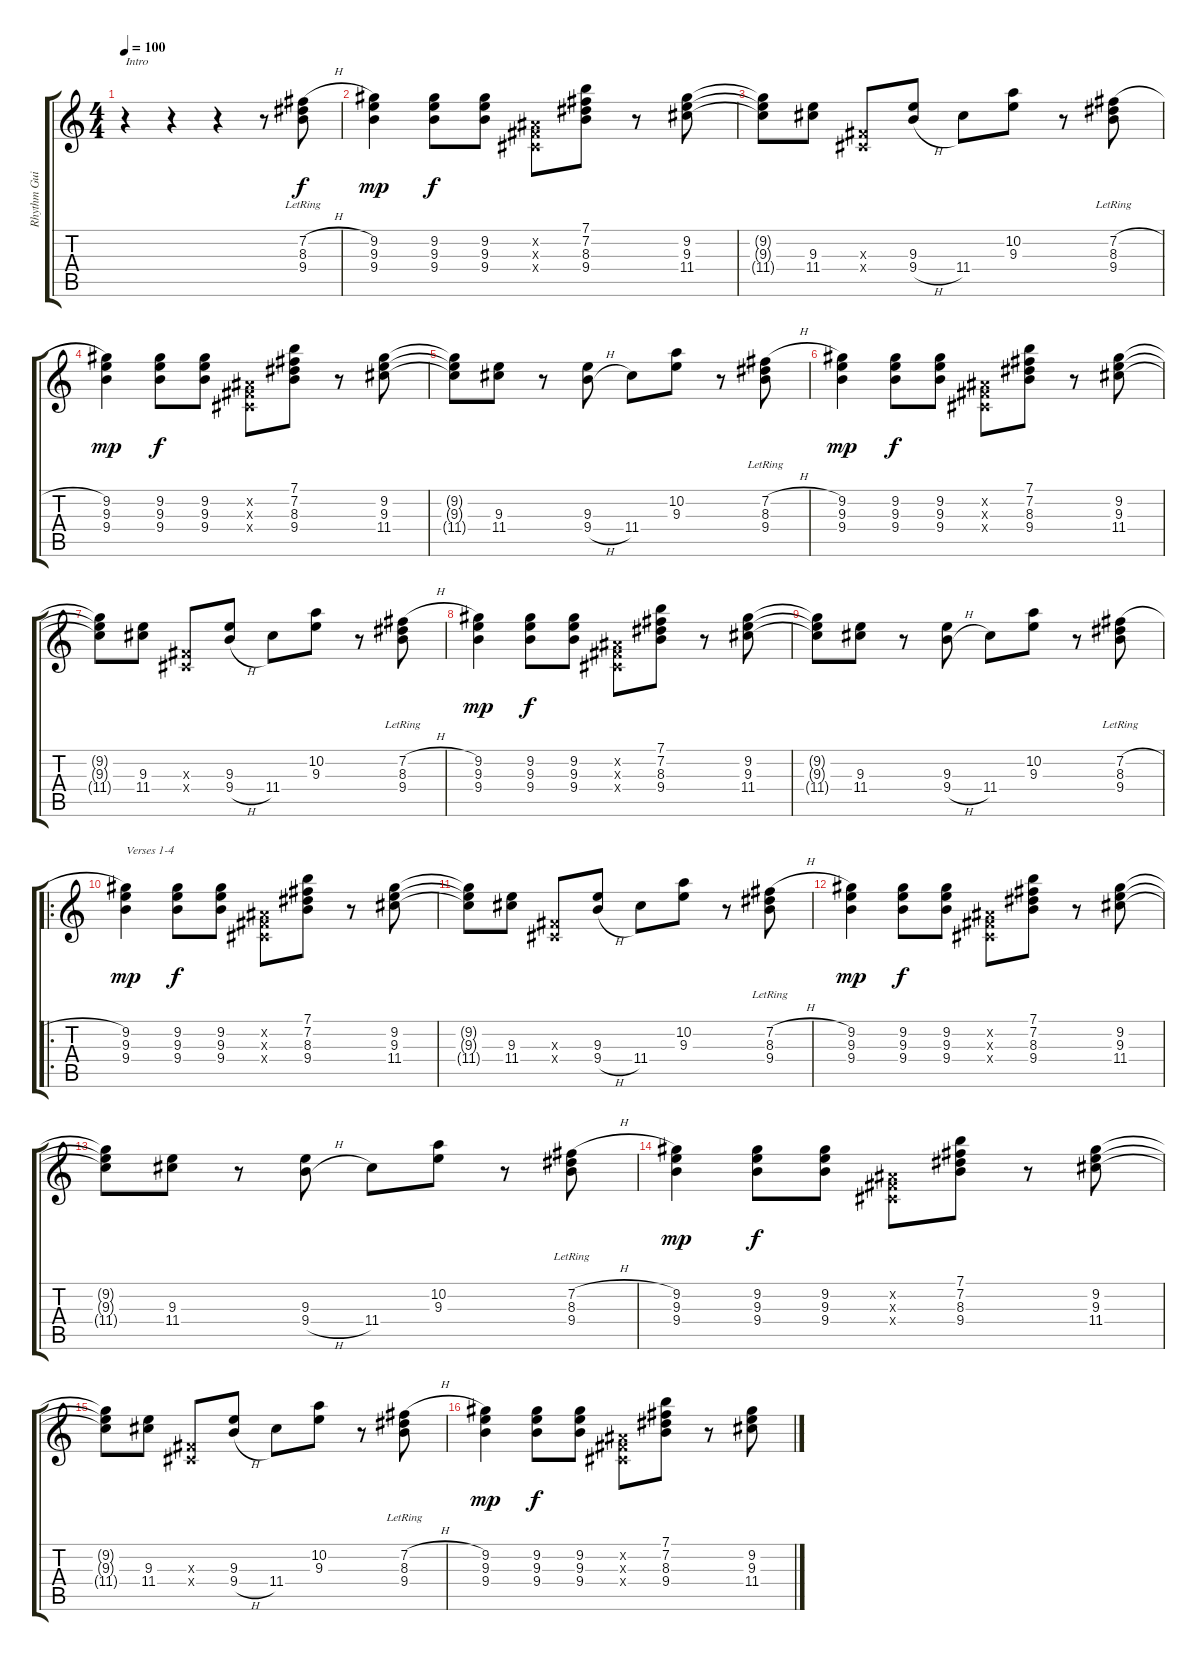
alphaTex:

\track ("Rhythm Guitar" "Rhythm Gui") {instrument electricguitarjazz}
\staff {score tabs}
\tuning (E4 B3 G3 D3 A2 E2) {hide}
\ts (4 4)
\tempo 100
\clef g2
\ks c
r.4{txt "Intro" dy f instrument electricguitarjazz} r.4 r.4 r.8 (7.2{h} 8.3 9.4{lr}).8 |
(9.2 9.3 9.4).4{dy mp} (9.2 9.3 9.4).8{dy f} (9.2 9.3 9.4).8 (-1.2{x} -1.3{x} -1.4{x}).8 (7.1 7.2 8.3 9.4).8 r.8 (9.2 9.3 11.4).8 |
(9.2{t} 9.3{t} 11.4{t}).8 (9.3 11.4).8 (-1.3{x} -1.4{x}).8 (9.3 9.4{h}).8 11.4.8 (10.2 9.3).8 r.8 (7.2{h} 8.3 9.4{lr}).8 |
(9.2 9.3 9.4).4{dy mp} (9.2 9.3 9.4).8{dy f} (9.2 9.3 9.4).8 (-1.2{x} -1.3{x} -1.4{x}).8 (7.1 7.2 8.3 9.4).8 r.8 (9.2 9.3 11.4).8 |
(9.2{t} 9.3{t} 11.4{t}).8 (9.3 11.4).8 r.8 (9.3 9.4{h}).8 11.4.8 (10.2 9.3).8 r.8 (7.2{h} 8.3 9.4{lr}).8 |
(9.2 9.3 9.4).4{dy mp} (9.2 9.3 9.4).8{dy f} (9.2 9.3 9.4).8 (-1.2{x} -1.3{x} -1.4{x}).8 (7.1 7.2 8.3 9.4).8 r.8 (9.2 9.3 11.4).8 |
(9.2{t} 9.3{t} 11.4{t}).8 (9.3 11.4).8 (-1.3{x} -1.4{x}).8 (9.3 9.4{h}).8 11.4.8 (10.2 9.3).8 r.8 (7.2{h} 8.3 9.4{lr}).8 |
(9.2 9.3 9.4).4{dy mp} (9.2 9.3 9.4).8{dy f} (9.2 9.3 9.4).8 (-1.2{x} -1.3{x} -1.4{x}).8 (7.1 7.2 8.3 9.4).8 r.8 (9.2 9.3 11.4).8 |
(9.2{t} 9.3{t} 11.4{t}).8 (9.3 11.4).8 r.8 (9.3 9.4{h}).8 11.4.8 (10.2 9.3).8 r.8 (7.2{h} 8.3 9.4{lr}).8 |
\ro
(9.2 9.3 9.4).4{txt "Verses 1-4" dy mp} (9.2 9.3 9.4).8{dy f} (9.2 9.3 9.4).8 (-1.2{x} -1.3{x} -1.4{x}).8 (7.1 7.2 8.3 9.4).8 r.8 (9.2 9.3 11.4).8 |
(9.2{t} 9.3{t} 11.4{t}).8 (9.3 11.4).8 (-1.3{x} -1.4{x}).8 (9.3 9.4{h}).8 11.4.8 (10.2 9.3).8 r.8 (7.2{h} 8.3 9.4{lr}).8 |
(9.2 9.3 9.4).4{dy mp} (9.2 9.3 9.4).8{dy f} (9.2 9.3 9.4).8 (-1.2{x} -1.3{x} -1.4{x}).8 (7.1 7.2 8.3 9.4).8 r.8 (9.2 9.3 11.4).8 |
(9.2{t} 9.3{t} 11.4{t}).8 (9.3 11.4).8 r.8 (9.3 9.4{h}).8 11.4.8 (10.2 9.3).8 r.8 (7.2{h} 8.3 9.4{lr}).8 |
(9.2 9.3 9.4).4{dy mp} (9.2 9.3 9.4).8{dy f} (9.2 9.3 9.4).8 (-1.2{x} -1.3{x} -1.4{x}).8 (7.1 7.2 8.3 9.4).8 r.8 (9.2 9.3 11.4).8 |
(9.2{t} 9.3{t} 11.4{t}).8 (9.3 11.4).8 (-1.3{x} -1.4{x}).8 (9.3 9.4{h}).8 11.4.8 (10.2 9.3).8 r.8 (7.2{h} 8.3 9.4{lr}).8 |
(9.2 9.3 9.4).4{dy mp} (9.2 9.3 9.4).8{dy f} (9.2 9.3 9.4).8 (-1.2{x} -1.3{x} -1.4{x}).8 (7.1 7.2 8.3 9.4).8 r.8 (9.2 9.3 11.4).8
